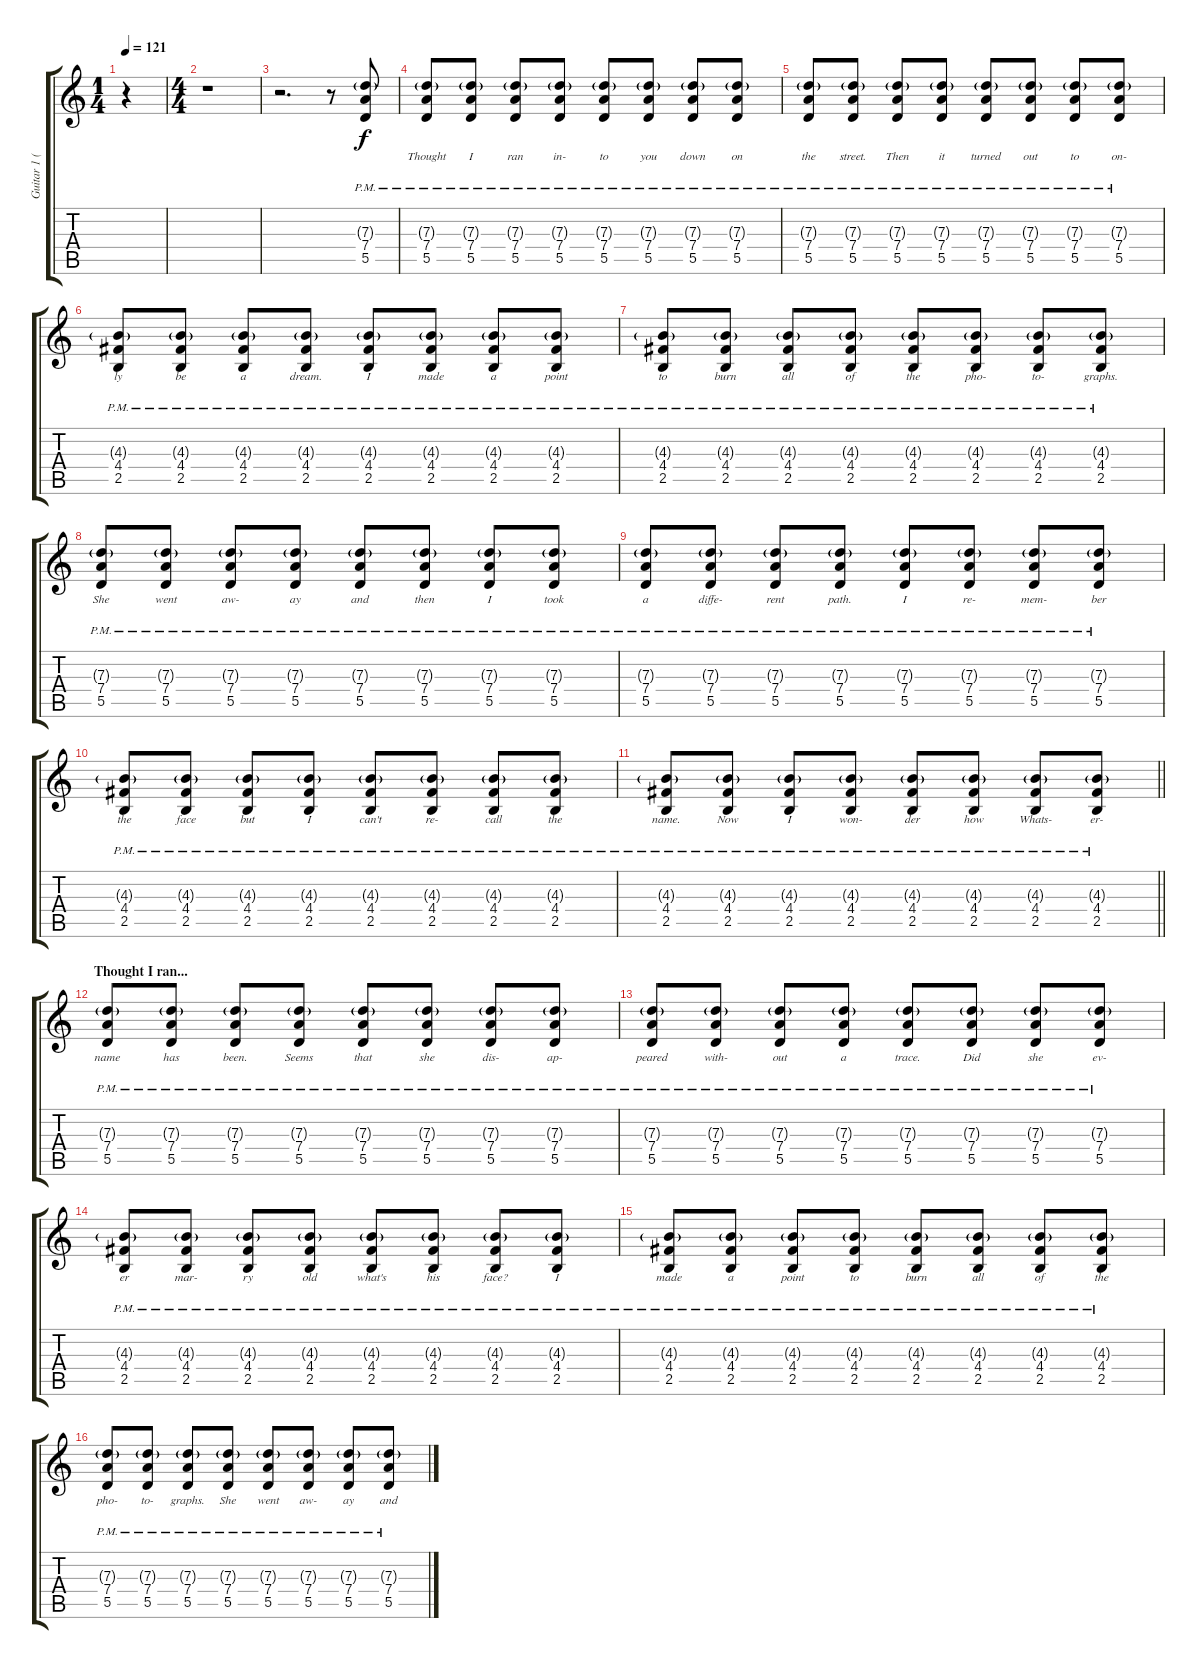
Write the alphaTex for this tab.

\track ("Guitar 1 (Billie Joe)" "Guitar 1 (") {instrument overdrivenguitar}
\staff {score tabs}
\tuning (E4 B3 G3 D3 A2 D2) {hide}
\ts (1 4)
\tempo 121
\clef g2
\ks c
r.4{dy f instrument overdrivenguitar} |
\ts (4 4)
r.1 |
r.2{d} r.8 (7.3{g pm} 7.4{pm} 5.5{pm}).8{lyrics (0 "") lyrics (1 "") lyrics (2 "") lyrics (3 "") lyrics (4 "")} |
(7.3{g pm} 7.4{pm} 5.5{pm}).8{lyrics (0 "Thought") lyrics (1 "") lyrics (2 "") lyrics (3 "") lyrics (4 "")} (7.3{g pm} 7.4{pm} 5.5{pm}).8{lyrics (0 "I") lyrics (1 "") lyrics (2 "") lyrics (3 "") lyrics (4 "")} (7.3{g pm} 7.4{pm} 5.5{pm}).8{lyrics (0 "ran") lyrics (1 "") lyrics (2 "") lyrics (3 "") lyrics (4 "")} (7.3{g pm} 7.4{pm} 5.5{pm}).8{lyrics (0 "in-") lyrics (1 "") lyrics (2 "") lyrics (3 "") lyrics (4 "")} (7.3{g pm} 7.4{pm} 5.5{pm}).8{lyrics (0 "to") lyrics (1 "") lyrics (2 "") lyrics (3 "") lyrics (4 "")} (7.3{g pm} 7.4{pm} 5.5{pm}).8{lyrics (0 "you") lyrics (1 "") lyrics (2 "") lyrics (3 "") lyrics (4 "")} (7.3{g pm} 7.4{pm} 5.5{pm}).8{lyrics (0 "down") lyrics (1 "") lyrics (2 "") lyrics (3 "") lyrics (4 "")} (7.3{g pm} 7.4{pm} 5.5{pm}).8{lyrics (0 "on") lyrics (1 "") lyrics (2 "") lyrics (3 "") lyrics (4 "")} |
(7.3{g pm} 7.4{pm} 5.5{pm}).8{lyrics (0 "the") lyrics (1 "") lyrics (2 "") lyrics (3 "") lyrics (4 "")} (7.3{g pm} 7.4{pm} 5.5{pm}).8{lyrics (0 "street.") lyrics (1 "") lyrics (2 "") lyrics (3 "") lyrics (4 "")} (7.3{g pm} 7.4{pm} 5.5{pm}).8{lyrics (0 "Then") lyrics (1 "") lyrics (2 "") lyrics (3 "") lyrics (4 "")} (7.3{g pm} 7.4{pm} 5.5{pm}).8{lyrics (0 "it") lyrics (1 "") lyrics (2 "") lyrics (3 "") lyrics (4 "")} (7.3{g pm} 7.4{pm} 5.5{pm}).8{lyrics (0 "turned") lyrics (1 "") lyrics (2 "") lyrics (3 "") lyrics (4 "")} (7.3{g pm} 7.4{pm} 5.5{pm}).8{lyrics (0 "out") lyrics (1 "") lyrics (2 "") lyrics (3 "") lyrics (4 "")} (7.3{g pm} 7.4{pm} 5.5{pm}).8{lyrics (0 "to") lyrics (1 "") lyrics (2 "") lyrics (3 "") lyrics (4 "")} (7.3{g pm} 7.4{pm} 5.5{pm}).8{lyrics (0 "on-") lyrics (1 "") lyrics (2 "") lyrics (3 "") lyrics (4 "")} |
(4.3{g pm} 4.4{pm} 2.5{pm}).8{lyrics (0 "ly") lyrics (1 "") lyrics (2 "") lyrics (3 "") lyrics (4 "")} (4.3{g pm} 4.4{pm} 2.5{pm}).8{lyrics (0 "be") lyrics (1 "") lyrics (2 "") lyrics (3 "") lyrics (4 "")} (4.3{g pm} 4.4{pm} 2.5{pm}).8{lyrics (0 "a") lyrics (1 "") lyrics (2 "") lyrics (3 "") lyrics (4 "")} (4.3{g pm} 4.4{pm} 2.5{pm}).8{lyrics (0 "dream.") lyrics (1 "") lyrics (2 "") lyrics (3 "") lyrics (4 "")} (4.3{g pm} 4.4{pm} 2.5{pm}).8{lyrics (0 "I") lyrics (1 "") lyrics (2 "") lyrics (3 "") lyrics (4 "")} (4.3{g pm} 4.4{pm} 2.5{pm}).8{lyrics (0 "made") lyrics (1 "") lyrics (2 "") lyrics (3 "") lyrics (4 "")} (4.3{g pm} 4.4{pm} 2.5{pm}).8{lyrics (0 "a") lyrics (1 "") lyrics (2 "") lyrics (3 "") lyrics (4 "")} (4.3{g pm} 4.4{pm} 2.5{pm}).8{lyrics (0 "point") lyrics (1 "") lyrics (2 "") lyrics (3 "") lyrics (4 "")} |
(4.3{g pm} 4.4{pm} 2.5{pm}).8{lyrics (0 "to") lyrics (1 "") lyrics (2 "") lyrics (3 "") lyrics (4 "")} (4.3{g pm} 4.4{pm} 2.5{pm}).8{lyrics (0 "burn") lyrics (1 "") lyrics (2 "") lyrics (3 "") lyrics (4 "")} (4.3{g pm} 4.4{pm} 2.5{pm}).8{lyrics (0 "all") lyrics (1 "") lyrics (2 "") lyrics (3 "") lyrics (4 "")} (4.3{g pm} 4.4{pm} 2.5{pm}).8{lyrics (0 "of") lyrics (1 "") lyrics (2 "") lyrics (3 "") lyrics (4 "")} (4.3{g pm} 4.4{pm} 2.5{pm}).8{lyrics (0 "the") lyrics (1 "") lyrics (2 "") lyrics (3 "") lyrics (4 "")} (4.3{g pm} 4.4{pm} 2.5{pm}).8{lyrics (0 "pho-") lyrics (1 "") lyrics (2 "") lyrics (3 "") lyrics (4 "")} (4.3{g pm} 4.4{pm} 2.5{pm}).8{lyrics (0 "to-") lyrics (1 "") lyrics (2 "") lyrics (3 "") lyrics (4 "")} (4.3{g pm} 4.4{pm} 2.5{pm}).8{lyrics (0 "graphs.") lyrics (1 "") lyrics (2 "") lyrics (3 "") lyrics (4 "")} |
(7.3{g pm} 7.4{pm} 5.5{pm}).8{lyrics (0 "She") lyrics (1 "") lyrics (2 "") lyrics (3 "") lyrics (4 "")} (7.3{g pm} 7.4{pm} 5.5{pm}).8{lyrics (0 "went") lyrics (1 "") lyrics (2 "") lyrics (3 "") lyrics (4 "")} (7.3{g pm} 7.4{pm} 5.5{pm}).8{lyrics (0 "aw-") lyrics (1 "") lyrics (2 "") lyrics (3 "") lyrics (4 "")} (7.3{g pm} 7.4{pm} 5.5{pm}).8{lyrics (0 "ay") lyrics (1 "") lyrics (2 "") lyrics (3 "") lyrics (4 "")} (7.3{g pm} 7.4{pm} 5.5{pm}).8{lyrics (0 "and") lyrics (1 "") lyrics (2 "") lyrics (3 "") lyrics (4 "")} (7.3{g pm} 7.4{pm} 5.5{pm}).8{lyrics (0 "then") lyrics (1 "") lyrics (2 "") lyrics (3 "") lyrics (4 "")} (7.3{g pm} 7.4{pm} 5.5{pm}).8{lyrics (0 "I") lyrics (1 "") lyrics (2 "") lyrics (3 "") lyrics (4 "")} (7.3{g pm} 7.4{pm} 5.5{pm}).8{lyrics (0 "took") lyrics (1 "") lyrics (2 "") lyrics (3 "") lyrics (4 "")} |
(7.3{g pm} 7.4{pm} 5.5{pm}).8{lyrics (0 "a") lyrics (1 "") lyrics (2 "") lyrics (3 "") lyrics (4 "")} (7.3{g pm} 7.4{pm} 5.5{pm}).8{lyrics (0 "diffe-") lyrics (1 "") lyrics (2 "") lyrics (3 "") lyrics (4 "")} (7.3{g pm} 7.4{pm} 5.5{pm}).8{lyrics (0 "rent") lyrics (1 "") lyrics (2 "") lyrics (3 "") lyrics (4 "")} (7.3{g pm} 7.4{pm} 5.5{pm}).8{lyrics (0 "path.") lyrics (1 "") lyrics (2 "") lyrics (3 "") lyrics (4 "")} (7.3{g pm} 7.4{pm} 5.5{pm}).8{lyrics (0 "I") lyrics (1 "") lyrics (2 "") lyrics (3 "") lyrics (4 "")} (7.3{g pm} 7.4{pm} 5.5{pm}).8{lyrics (0 "re-") lyrics (1 "") lyrics (2 "") lyrics (3 "") lyrics (4 "")} (7.3{g pm} 7.4{pm} 5.5{pm}).8{lyrics (0 "mem-") lyrics (1 "") lyrics (2 "") lyrics (3 "") lyrics (4 "")} (7.3{g pm} 7.4{pm} 5.5{pm}).8{lyrics (0 "ber") lyrics (1 "") lyrics (2 "") lyrics (3 "") lyrics (4 "")} |
(4.3{g pm} 4.4{pm} 2.5{pm}).8{lyrics (0 "the") lyrics (1 "") lyrics (2 "") lyrics (3 "") lyrics (4 "")} (4.3{g pm} 4.4{pm} 2.5{pm}).8{lyrics (0 "face") lyrics (1 "") lyrics (2 "") lyrics (3 "") lyrics (4 "")} (4.3{g pm} 4.4{pm} 2.5{pm}).8{lyrics (0 "but") lyrics (1 "") lyrics (2 "") lyrics (3 "") lyrics (4 "")} (4.3{g pm} 4.4{pm} 2.5{pm}).8{lyrics (0 "I") lyrics (1 "") lyrics (2 "") lyrics (3 "") lyrics (4 "")} (4.3{g pm} 4.4{pm} 2.5{pm}).8{lyrics (0 "can't") lyrics (1 "") lyrics (2 "") lyrics (3 "") lyrics (4 "")} (4.3{g pm} 4.4{pm} 2.5{pm}).8{lyrics (0 "re-") lyrics (1 "") lyrics (2 "") lyrics (3 "") lyrics (4 "")} (4.3{g pm} 4.4{pm} 2.5{pm}).8{lyrics (0 "call") lyrics (1 "") lyrics (2 "") lyrics (3 "") lyrics (4 "")} (4.3{g pm} 4.4{pm} 2.5{pm}).8{lyrics (0 "the") lyrics (1 "") lyrics (2 "") lyrics (3 "") lyrics (4 "")} |
\barLineRight lightlight
(4.3{g pm} 4.4{pm} 2.5{pm}).8{lyrics (0 "name.") lyrics (1 "") lyrics (2 "") lyrics (3 "") lyrics (4 "")} (4.3{g pm} 4.4{pm} 2.5{pm}).8{lyrics (0 "Now") lyrics (1 "") lyrics (2 "") lyrics (3 "") lyrics (4 "")} (4.3{g pm} 4.4{pm} 2.5{pm}).8{lyrics (0 "I") lyrics (1 "") lyrics (2 "") lyrics (3 "") lyrics (4 "")} (4.3{g pm} 4.4{pm} 2.5{pm}).8{lyrics (0 "won-") lyrics (1 "") lyrics (2 "") lyrics (3 "") lyrics (4 "")} (4.3{g pm} 4.4{pm} 2.5{pm}).8{lyrics (0 "der") lyrics (1 "") lyrics (2 "") lyrics (3 "") lyrics (4 "")} (4.3{g pm} 4.4{pm} 2.5{pm}).8{lyrics (0 "how") lyrics (1 "") lyrics (2 "") lyrics (3 "") lyrics (4 "")} (4.3{g pm} 4.4{pm} 2.5{pm}).8{lyrics (0 "Whats-") lyrics (1 "") lyrics (2 "") lyrics (3 "") lyrics (4 "")} (4.3{g pm} 4.4{pm} 2.5{pm}).8{lyrics (0 "er-") lyrics (1 "") lyrics (2 "") lyrics (3 "") lyrics (4 "")} |
\section ("" "Thought I ran...")
(7.3{g pm} 7.4{pm} 5.5{pm}).8{lyrics (0 "name") lyrics (1 "") lyrics (2 "") lyrics (3 "") lyrics (4 "")} (7.3{g pm} 7.4{pm} 5.5{pm}).8{lyrics (0 "has") lyrics (1 "") lyrics (2 "") lyrics (3 "") lyrics (4 "")} (7.3{g pm} 7.4{pm} 5.5{pm}).8{lyrics (0 "been.") lyrics (1 "") lyrics (2 "") lyrics (3 "") lyrics (4 "")} (7.3{g pm} 7.4{pm} 5.5{pm}).8{lyrics (0 "Seems") lyrics (1 "") lyrics (2 "") lyrics (3 "") lyrics (4 "")} (7.3{g pm} 7.4{pm} 5.5{pm}).8{lyrics (0 "that") lyrics (1 "") lyrics (2 "") lyrics (3 "") lyrics (4 "")} (7.3{g pm} 7.4{pm} 5.5{pm}).8{lyrics (0 "she") lyrics (1 "") lyrics (2 "") lyrics (3 "") lyrics (4 "")} (7.3{g pm} 7.4{pm} 5.5{pm}).8{lyrics (0 "dis-") lyrics (1 "") lyrics (2 "") lyrics (3 "") lyrics (4 "")} (7.3{g pm} 7.4{pm} 5.5{pm}).8{lyrics (0 "ap-") lyrics (1 "") lyrics (2 "") lyrics (3 "") lyrics (4 "")} |
(7.3{g pm} 7.4{pm} 5.5{pm}).8{lyrics (0 "peared") lyrics (1 "") lyrics (2 "") lyrics (3 "") lyrics (4 "")} (7.3{g pm} 7.4{pm} 5.5{pm}).8{lyrics (0 "with-") lyrics (1 "") lyrics (2 "") lyrics (3 "") lyrics (4 "")} (7.3{g pm} 7.4{pm} 5.5{pm}).8{lyrics (0 "out") lyrics (1 "") lyrics (2 "") lyrics (3 "") lyrics (4 "")} (7.3{g pm} 7.4{pm} 5.5{pm}).8{lyrics (0 "a") lyrics (1 "") lyrics (2 "") lyrics (3 "") lyrics (4 "")} (7.3{g pm} 7.4{pm} 5.5{pm}).8{lyrics (0 "trace.") lyrics (1 "") lyrics (2 "") lyrics (3 "") lyrics (4 "")} (7.3{g pm} 7.4{pm} 5.5{pm}).8{lyrics (0 "Did") lyrics (1 "") lyrics (2 "") lyrics (3 "") lyrics (4 "")} (7.3{g pm} 7.4{pm} 5.5{pm}).8{lyrics (0 "she") lyrics (1 "") lyrics (2 "") lyrics (3 "") lyrics (4 "")} (7.3{g pm} 7.4{pm} 5.5{pm}).8{lyrics (0 "ev-") lyrics (1 "") lyrics (2 "") lyrics (3 "") lyrics (4 "")} |
(4.3{g pm} 4.4{pm} 2.5{pm}).8{lyrics (0 "er") lyrics (1 "") lyrics (2 "") lyrics (3 "") lyrics (4 "")} (4.3{g pm} 4.4{pm} 2.5{pm}).8{lyrics (0 "mar-") lyrics (1 "") lyrics (2 "") lyrics (3 "") lyrics (4 "")} (4.3{g pm} 4.4{pm} 2.5{pm}).8{lyrics (0 "ry") lyrics (1 "") lyrics (2 "") lyrics (3 "") lyrics (4 "")} (4.3{g pm} 4.4{pm} 2.5{pm}).8{lyrics (0 "old") lyrics (1 "") lyrics (2 "") lyrics (3 "") lyrics (4 "")} (4.3{g pm} 4.4{pm} 2.5{pm}).8{lyrics (0 "what's") lyrics (1 "") lyrics (2 "") lyrics (3 "") lyrics (4 "")} (4.3{g pm} 4.4{pm} 2.5{pm}).8{lyrics (0 "his") lyrics (1 "") lyrics (2 "") lyrics (3 "") lyrics (4 "")} (4.3{g pm} 4.4{pm} 2.5{pm}).8{lyrics (0 "face?") lyrics (1 "") lyrics (2 "") lyrics (3 "") lyrics (4 "")} (4.3{g pm} 4.4{pm} 2.5{pm}).8{lyrics (0 "I") lyrics (1 "") lyrics (2 "") lyrics (3 "") lyrics (4 "")} |
(4.3{g pm} 4.4{pm} 2.5{pm}).8{lyrics (0 "made") lyrics (1 "") lyrics (2 "") lyrics (3 "") lyrics (4 "")} (4.3{g pm} 4.4{pm} 2.5{pm}).8{lyrics (0 "a") lyrics (1 "") lyrics (2 "") lyrics (3 "") lyrics (4 "")} (4.3{g pm} 4.4{pm} 2.5{pm}).8{lyrics (0 "point") lyrics (1 "") lyrics (2 "") lyrics (3 "") lyrics (4 "")} (4.3{g pm} 4.4{pm} 2.5{pm}).8{lyrics (0 "to") lyrics (1 "") lyrics (2 "") lyrics (3 "") lyrics (4 "")} (4.3{g pm} 4.4{pm} 2.5{pm}).8{lyrics (0 "burn") lyrics (1 "") lyrics (2 "") lyrics (3 "") lyrics (4 "")} (4.3{g pm} 4.4{pm} 2.5{pm}).8{lyrics (0 "all") lyrics (1 "") lyrics (2 "") lyrics (3 "") lyrics (4 "")} (4.3{g pm} 4.4{pm} 2.5{pm}).8{lyrics (0 "of") lyrics (1 "") lyrics (2 "") lyrics (3 "") lyrics (4 "")} (4.3{g pm} 4.4{pm} 2.5{pm}).8{lyrics (0 "the") lyrics (1 "") lyrics (2 "") lyrics (3 "") lyrics (4 "")} |
(7.3{g pm} 7.4{pm} 5.5{pm}).8{lyrics (0 "pho-") lyrics (1 "") lyrics (2 "") lyrics (3 "") lyrics (4 "")} (7.3{g pm} 7.4{pm} 5.5{pm}).8{lyrics (0 "to-") lyrics (1 "") lyrics (2 "") lyrics (3 "") lyrics (4 "")} (7.3{g pm} 7.4{pm} 5.5{pm}).8{lyrics (0 "graphs.") lyrics (1 "") lyrics (2 "") lyrics (3 "") lyrics (4 "")} (7.3{g pm} 7.4{pm} 5.5{pm}).8{lyrics (0 "She") lyrics (1 "") lyrics (2 "") lyrics (3 "") lyrics (4 "")} (7.3{g pm} 7.4{pm} 5.5{pm}).8{lyrics (0 "went") lyrics (1 "") lyrics (2 "") lyrics (3 "") lyrics (4 "")} (7.3{g pm} 7.4{pm} 5.5{pm}).8{lyrics (0 "aw-") lyrics (1 "") lyrics (2 "") lyrics (3 "") lyrics (4 "")} (7.3{g pm} 7.4{pm} 5.5{pm}).8{lyrics (0 "ay") lyrics (1 "") lyrics (2 "") lyrics (3 "") lyrics (4 "")} (7.3{g pm} 7.4{pm} 5.5{pm}).8{lyrics (0 "and") lyrics (1 "") lyrics (2 "") lyrics (3 "") lyrics (4 "")}
